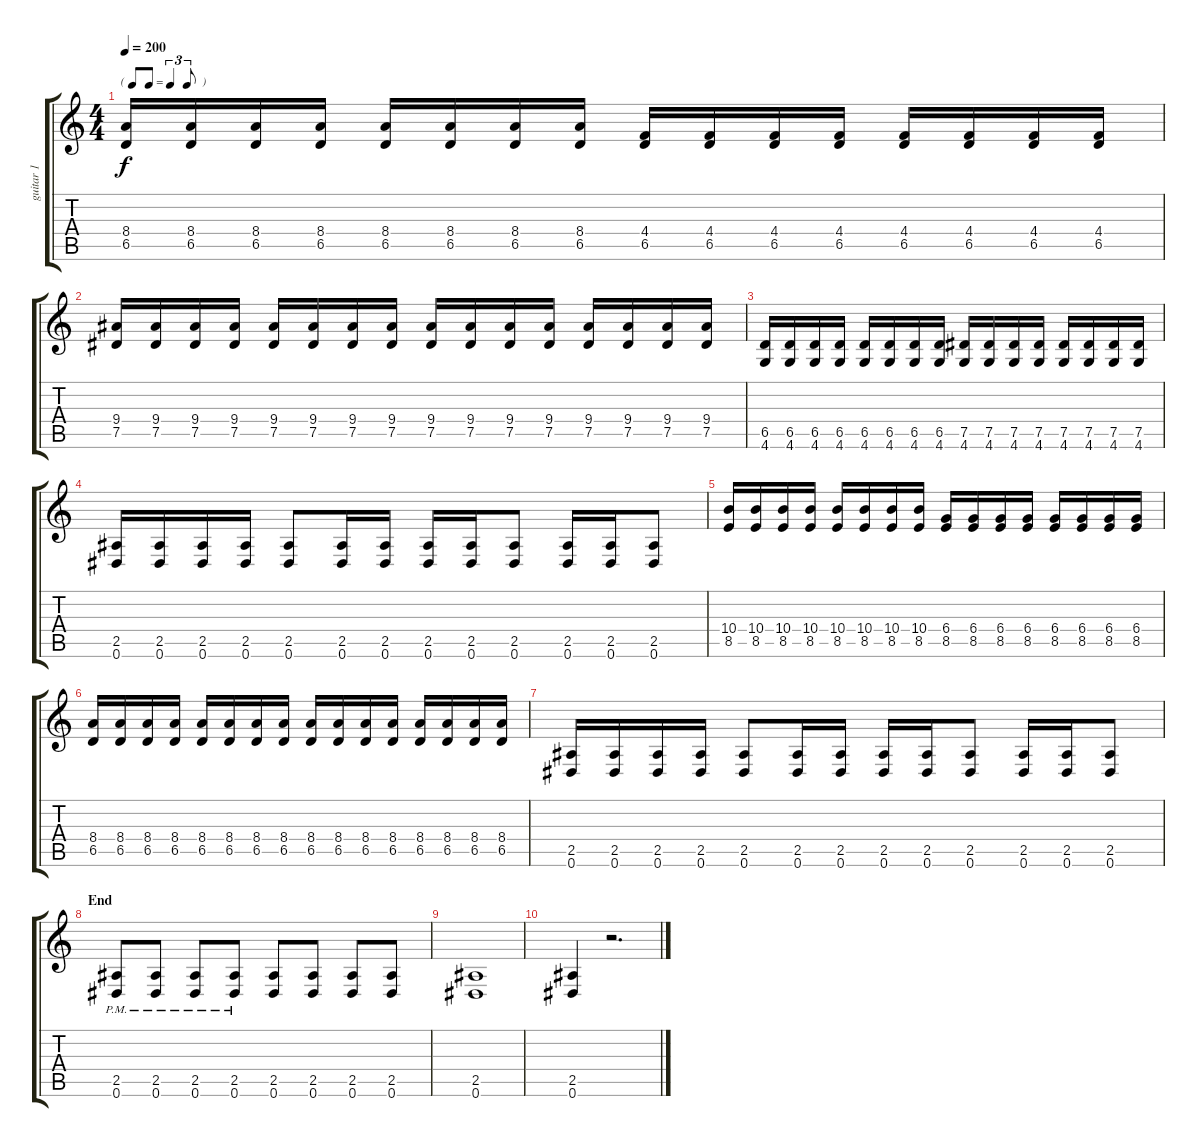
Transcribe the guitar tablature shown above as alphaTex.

\track ("guitar 1" "guitar 1") {instrument distortionguitar}
\staff {score tabs}
\tuning (Eb4 Bb3 Gb3 Db3 Ab2 Eb2) {hide}
\ts (4 4)
\tf triplet8th
\tempo 200
\clef g2
\ks c
(8.4 6.5).16{dy f} (8.4 6.5).16 (8.4 6.5).16 (8.4 6.5).16 (8.4 6.5).16 (8.4 6.5).16 (8.4 6.5).16 (8.4 6.5).16 (4.4 6.5).16 (4.4 6.5).16 (4.4 6.5).16 (4.4 6.5).16 (4.4 6.5).16 (4.4 6.5).16 (4.4 6.5).16 (4.4 6.5).16 |
(9.4 7.5).16 (9.4 7.5).16 (9.4 7.5).16 (9.4 7.5).16 (9.4 7.5).16 (9.4 7.5).16 (9.4 7.5).16 (9.4 7.5).16 (9.4 7.5).16 (9.4 7.5).16 (9.4 7.5).16 (9.4 7.5).16 (9.4 7.5).16 (9.4 7.5).16 (9.4 7.5).16 (9.4 7.5).16 |
(6.5 4.6).16 (6.5 4.6).16 (6.5 4.6).16 (6.5 4.6).16 (6.5 4.6).16 (6.5 4.6).16 (6.5 4.6).16 (6.5 4.6).16 (7.5 4.6).16 (7.5 4.6).16 (7.5 4.6).16 (7.5 4.6).16 (7.5 4.6).16 (7.5 4.6).16 (7.5 4.6).16 (7.5 4.6).16 |
(2.5 0.6).16 (2.5 0.6).16 (2.5 0.6).16 (2.5 0.6).16 (2.5 0.6).8 (2.5 0.6).16 (2.5 0.6).16 (2.5 0.6).16 (2.5 0.6).16 (2.5 0.6).8 (2.5 0.6).16 (2.5 0.6).16 (2.5 0.6).8 |
(10.4 8.5).16 (10.4 8.5).16 (10.4 8.5).16 (10.4 8.5).16 (10.4 8.5).16 (10.4 8.5).16 (10.4 8.5).16 (10.4 8.5).16 (6.4 8.5).16 (6.4 8.5).16 (6.4 8.5).16 (6.4 8.5).16 (6.4 8.5).16 (6.4 8.5).16 (6.4 8.5).16 (6.4 8.5).16 |
(8.4 6.5).16 (8.4 6.5).16 (8.4 6.5).16 (8.4 6.5).16 (8.4 6.5).16 (8.4 6.5).16 (8.4 6.5).16 (8.4 6.5).16 (8.4 6.5).16 (8.4 6.5).16 (8.4 6.5).16 (8.4 6.5).16 (8.4 6.5).16 (8.4 6.5).16 (8.4 6.5).16 (8.4 6.5).16 |
(2.5 0.6).16 (2.5 0.6).16 (2.5 0.6).16 (2.5 0.6).16 (2.5 0.6).8 (2.5 0.6).16 (2.5 0.6).16 (2.5 0.6).16 (2.5 0.6).16 (2.5 0.6).8 (2.5 0.6).16 (2.5 0.6).16 (2.5 0.6).8 |
\section ("" "End")
(2.5{pm} 0.6{pm}).8 (2.5{pm} 0.6{pm}).8 (2.5{pm} 0.6{pm}).8 (2.5{pm} 0.6{pm}).8 (2.5 0.6).8 (2.5 0.6).8 (2.5 0.6).8 (2.5 0.6).8 |
(2.5 0.6).1 |
(2.5 0.6).4 r.2{d}
